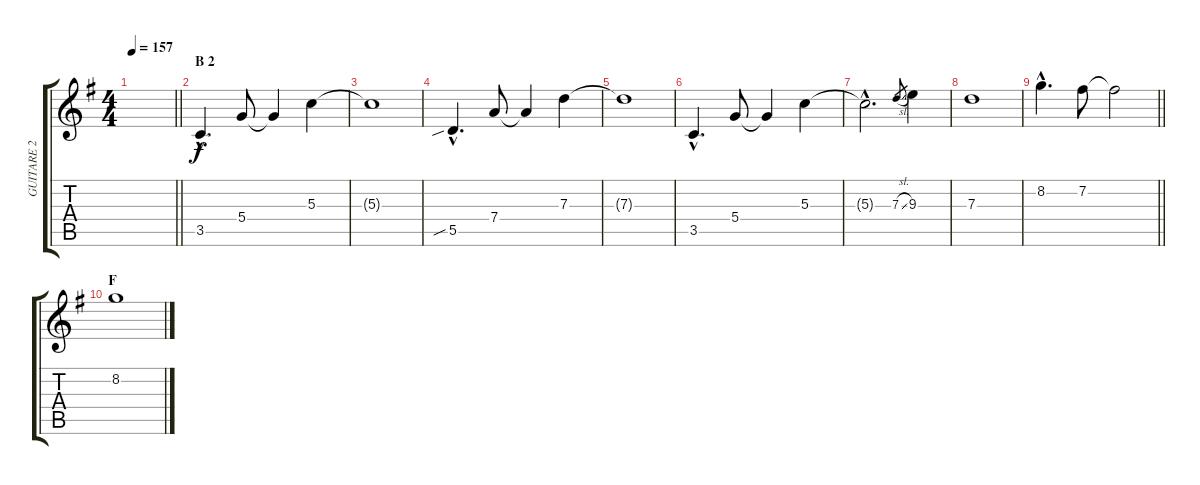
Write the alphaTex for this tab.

\track ("GUITARE 2" "GUITARE 2") {instrument electricguitarclean}
\staff {score tabs}
\tuning (E4 B3 G3 D3 A2 E2) {hide}
\ts (4 4)
\tempo 157
\clef g2
\barLineRight lightlight
\ks g
|
\section ("" "B 2")
3.5{hac}.4{d volume 12 balance 3 instrument electricguitarclean} 5.4.8 5.4{t}.4 5.3.4 |
5.3{t}.1 |
5.5{sib hac}.4{d} 7.4.8 7.4{t}.4 7.3.4 |
7.3{t}.1 |
3.5{hac}.4{d} 5.4.8 5.4{t}.4 5.3.4 |
5.3{hac t}.2{d} 7.3{sl}.8{gr} 9.3.4 |
7.3.1 |
\barLineRight lightlight
8.2{hac}.4{d} 7.2.8 7.2{t}.2 |
\section ("" "F")
8.2.1
